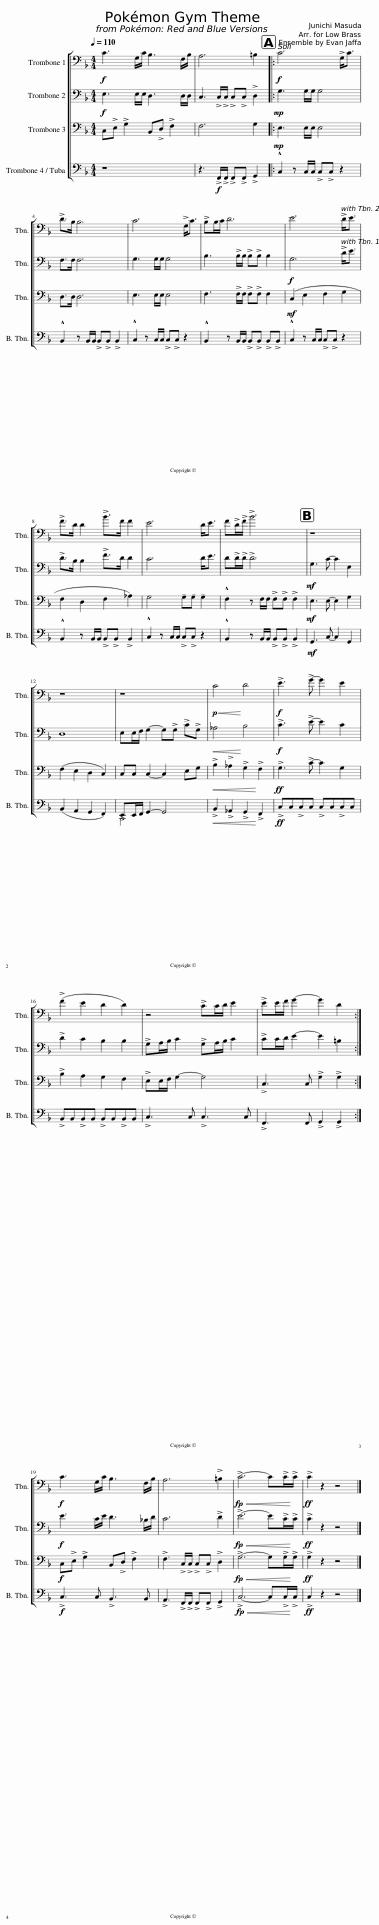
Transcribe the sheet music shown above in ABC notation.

X:1
%%score [ 1 2 3 ( 4 5 ) ]
L:1/8
Q:1/4=110
M:4/4
I:linebreak $
K:F
V:1 bass
V:2 bass
V:3 bass
V:4 bass
V:5 bass
V:1
!f! C3 G,/C/ B,3 F,/B,/ | A,6 =B,2 |:!f! C6 !>!G,<C |$ !>!D>B, B,6 | C6 !>!G,<C | %5
 !>!B,B,/C/ D6 | E6 !>!D<E |$ !>!F>D D2 !>!B>F F2 | E6 D<E | F!>!D/!>!F/ !>!B6 | %10
 z8 |$ z8 | z8 |!p!!<(! C4!<)! D4 |!f! !>!E3 !>!G- G2 E2 |$ %15
 (!>!F2 E2 D2 D2) | z4 !>!CC/D/ E2 | !>!EE/F/ G2- G2 D2 :|$!f! C3 G,/C/ B,3 F,/B,/ | A,6 !>!=B,2 | %20
!<(! !>!C6- C!>!C/!<)!!>!C/ |!ff! !>!C2 z2 z4 |] %22
V:2
!f! E,3 E,/E,/ D,3 D,/D,/ | C,3 !>!C,/!>!C,/ !>!C,!>!C, !>!D,2 |:!mp! G,3 G,/G,/ G,4 |$ F,>F, F,6 | G,3 G,/G,/ G,4 | %5
 B,3 !>!B,/B,/ !>!B,!>!B, B,2 |!f! G,6 !>!D<E |$ !>!D>B, B,2 !>!F>D D2 | C6 D<E | D!>!D/!>!D/ !>!D6 | %10
!mf! G,3 C- C2 E,2 |$ D,8 | E,E,/F,/ G,2- G,!>!G, !>!C!>!G, |!<(! _A,4!<)! B,4 |!f! !>!C3 !>!E- E2 C2 |$ %15
 !>!D2 C2 B,2 B,2 | !>!G,A,/B,/ C2 !>!G,A,/B,/ C2 | !>!CC/D/ E2- E2 =B,2 :|$!f! E3 C/E/ D3 _B,/D/ | C6 !>!D2 | %20
!<(! !>!E6- E!>!C/!<)!!>!C/ |!ff! !>!C2 z2 z4 |] %22
V:3
 C,!>!E, !>!G,2 B,,!>!D, !>!F,2 | F,6 G,2 |:!mp! E,3 E,/E,/ E,4 |$ D,>D, D,6 | E,3 E,/E,/ E,4 | %5
 F,3 !>!F,/F,/ !>!F,!>!F, F,2 |!mf! (C,2 E,2 F,2 G,2 |$ F,2 D,2 F,2 _A,2) | G,4 !tenuto!G,!tenuto!G, !tenuto!G,2 | !^!F,2 z F,/F,/ !>!F,!>!F, !>!F,2 | %10
!mf! E,3 E,- E,2 G,2 |$ (F,2 E,2 D,2 C,2) | C,C, C,2- C,2 E,G, |!<(! !>!B,2 !>!_A,2 !>!G,2!<)! !>!F,2 |!ff! !>!G,3 !>!C- C2 G,2 |$ %15
 !>!B,2 A,2 G,2 F,2 | !>!E,E,/F,/ G,2- G,4 | !>!C,3 C, !>!G,2 !>!G,2 :|$!f! C,!>!E, !>!G,2 B,,!>!D, !>!F,2 | !>!F,3 !>!C,/!>!C,/ !>!C,!>!C, !>!D,2 | %20
!<(! !>!G,6- G,!>!G,/!<)!!>!G,/ |!ff! !>!G,2 z2 z4 |] %22
V:4
 z8 | z3!f! !>!F,,/!>!F,,/ !>!F,,!>!F,, !>!G,,2 |: !^!C,2 z C,/C,/ !>!C,!>!C, z2 |$ !^!B,,2 z B,,/B,,/ !>!B,,!>!B,, !>!B,,2 | !^!C,2 z C,/C,/ !>!C,!>!C, z2 | %5
 !^!B,,2 z B,,/B,,/ !>!B,,!>!B,, !>!B,,!>!B,, | !^!C,2 z C,/C,/ !>!C,!>!C, z2 |$ !^!B,,2 z B,,/B,,/ !>!B,,!>!B,, !>!B,,2 | !^!C,2 z C,/C,/ !>!C,!>!C, z2 | !^!B,,2 z B,,/B,,/ !>!B,,!>!B,, !>!B,,2 | %10
!mf! G,,3 C,- C,2 G,,2 |$ (B,,2 A,,2 G,,2 F,,2) | E,,E,,/F,,/ G,,2- G,,4 |!<(! !>!B,,2 !>!_A,,2 !>!G,,2!<)! !>!F,,2 |!ff! !>!C,C,!>!C,C, !>!C,C,!>!C,C, |$ %15
 !>!B,,B,,!>!B,,B,, !>!B,,B,,!>!B,,B,, | !>!C,3 C, !>!C,3 C, | !>!F,,3 F,, !>!G,,2 !>!G,,2 :|$!f! !>!C,3 C, !>!B,,3 B,, | !>!A,,3 !>!F,,/!>!F,,/ !>!F,,!>!F,, !>!G,,2 | %20
!<(! !>!C,6- C,!>!C,/!<)!!>!C,/ |!ff! !>!C,2 z2 z4 |] %22
V:5
 x8 | x8 |: x8 |$ x8 | x8 | %5
 x8 | x8 |$ x8 | x8 | x8 | %10
 x8 |$ x8 | C,,4 x4 | x8 | x8 |$ %15
 x8 | x8 | x8 :|$ x8 | x8 | %20
 x8 | x8 |] %22
